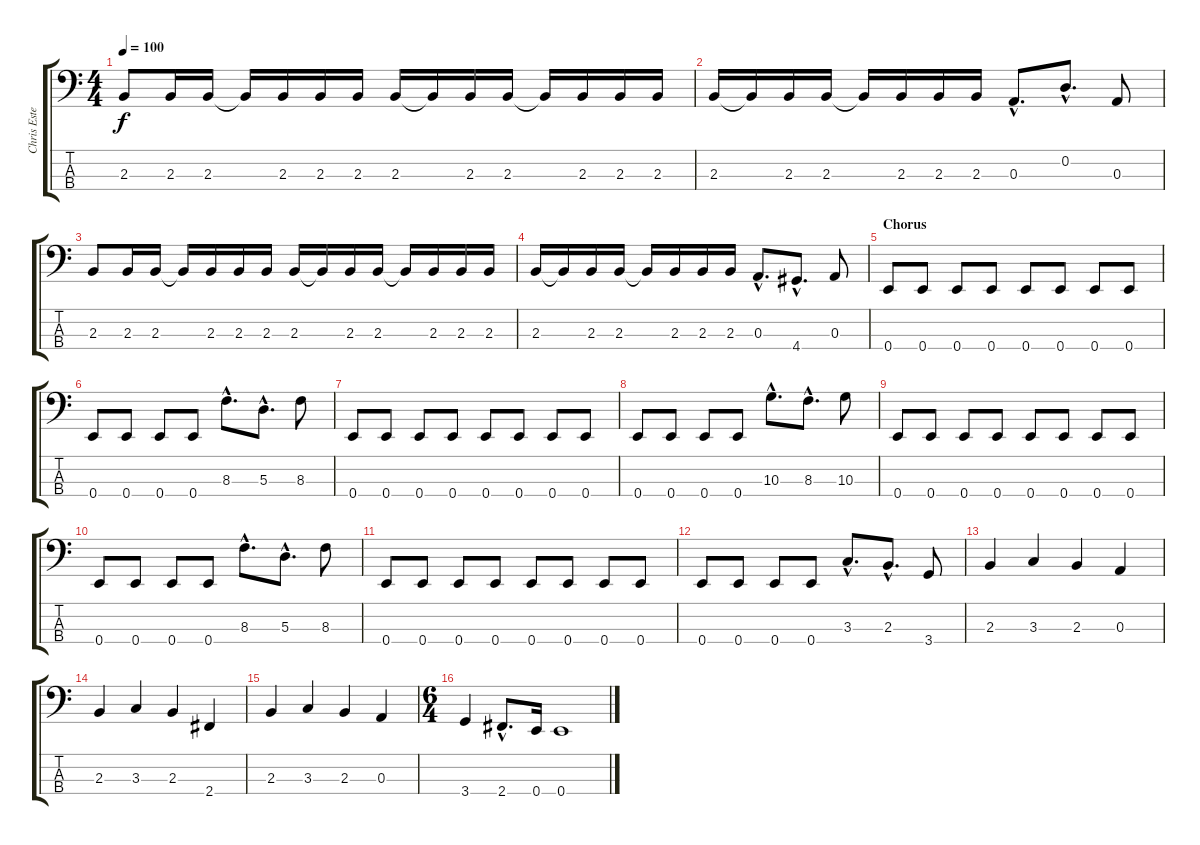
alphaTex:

\track ("Chris Estes" "Chris Este") {instrument electricbassfinger}
\staff {score tabs}
\tuning (G2 D2 A1 E1) {hide}
\ts (4 4)
\tempo 100
\clef f4
\ks c
2.3.8{dy f} 2.3.16 2.3.16 2.3{t}.16 2.3.16 2.3.16 2.3.16 2.3.16 2.3{t}.16 2.3.16 2.3.16 2.3{t}.16 2.3.16 2.3.16 2.3.16 |
2.3.16 2.3{t}.16 2.3.16 2.3.16 2.3{t}.16 2.3.16 2.3.16 2.3.16 0.3{hac}.8{d} 0.2{hac}.8{d} 0.3.8 |
2.3.8 2.3.16 2.3.16 2.3{t}.16 2.3.16 2.3.16 2.3.16 2.3.16 2.3{t}.16 2.3.16 2.3.16 2.3{t}.16 2.3.16 2.3.16 2.3.16 |
2.3.16 2.3{t}.16 2.3.16 2.3.16 2.3{t}.16 2.3.16 2.3.16 2.3.16 0.3{hac}.8{d} 4.4{hac}.8{d} 0.3.8 |
\section ("" "Chorus")
0.4.8 0.4.8 0.4.8 0.4.8 0.4.8 0.4.8 0.4.8 0.4.8 |
0.4.8 0.4.8 0.4.8 0.4.8 8.3{hac}.8{d} 5.3{hac}.8{d} 8.3.8 |
0.4.8 0.4.8 0.4.8 0.4.8 0.4.8 0.4.8 0.4.8 0.4.8 |
0.4.8 0.4.8 0.4.8 0.4.8 10.3{hac}.8{d} 8.3{hac}.8{d} 10.3.8 |
0.4.8 0.4.8 0.4.8 0.4.8 0.4.8 0.4.8 0.4.8 0.4.8 |
0.4.8 0.4.8 0.4.8 0.4.8 8.3{hac}.8{d} 5.3{hac}.8{d} 8.3.8 |
0.4.8 0.4.8 0.4.8 0.4.8 0.4.8 0.4.8 0.4.8 0.4.8 |
0.4.8 0.4.8 0.4.8 0.4.8 3.3{hac}.8{d} 2.3{hac}.8{d} 3.4.8 |
2.3.4 3.3.4 2.3.4 0.3.4 |
2.3.4 3.3.4 2.3.4 2.4.4 |
2.3.4 3.3.4 2.3.4 0.3.4 |
\ts (6 4)
3.4.4 2.4{hac}.8{d} 0.4.16 0.4.1
